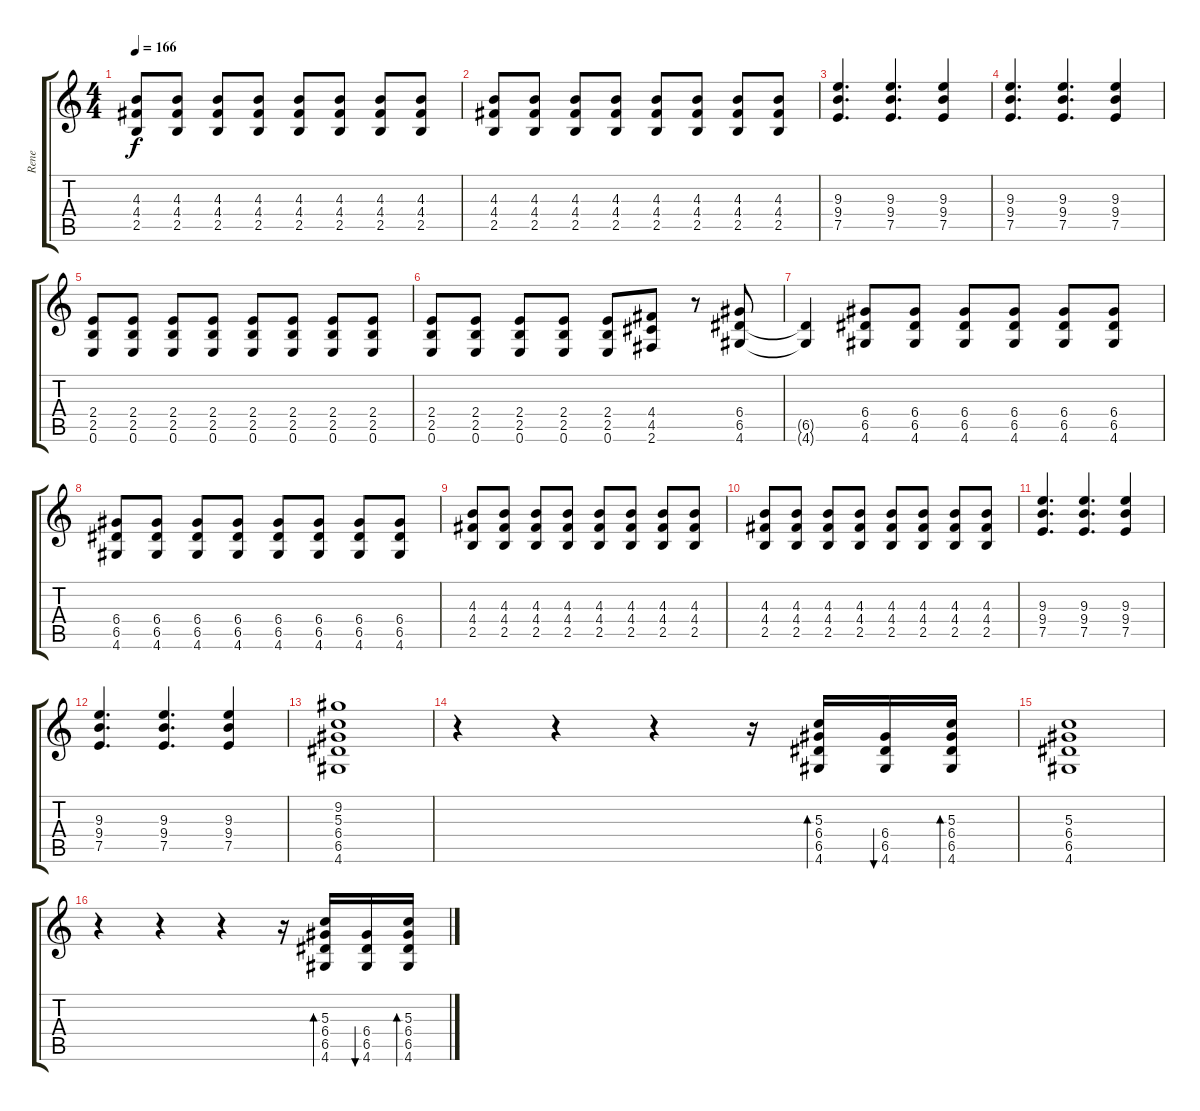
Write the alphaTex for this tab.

\track ("Rene" "Rene") {instrument overdrivenguitar}
\staff {score tabs}
\tuning (E4 B3 G3 D3 A2 E2) {hide}
\ts (4 4)
\tempo 166
\clef g2
\ks c
(4.3 4.4 2.5).8{dy f} (4.3 4.4 2.5).8 (4.3 4.4 2.5).8 (4.3 4.4 2.5).8 (4.3 4.4 2.5).8 (4.3 4.4 2.5).8 (4.3 4.4 2.5).8 (4.3 4.4 2.5).8 |
(4.3 4.4 2.5).8 (4.3 4.4 2.5).8 (4.3 4.4 2.5).8 (4.3 4.4 2.5).8 (4.3 4.4 2.5).8 (4.3 4.4 2.5).8 (4.3 4.4 2.5).8 (4.3 4.4 2.5).8 |
(9.3 9.4 7.5).4{d} (9.3 9.4 7.5).4{d} (9.3 9.4 7.5).4 |
(9.3 9.4 7.5).4{d} (9.3 9.4 7.5).4{d} (9.3 9.4 7.5).4 |
(2.4 2.5 0.6).8 (2.4 2.5 0.6).8 (2.4 2.5 0.6).8 (2.4 2.5 0.6).8 (2.4 2.5 0.6).8 (2.4 2.5 0.6).8 (2.4 2.5 0.6).8 (2.4 2.5 0.6).8 |
(2.4 2.5 0.6).8 (2.4 2.5 0.6).8 (2.4 2.5 0.6).8 (2.4 2.5 0.6).8 (2.4 2.5 0.6).8 (4.4 4.5 2.6).8 r.8 (6.4 6.5 4.6).8 |
(6.5{t} 4.6{t}).4 (6.4 6.5 4.6).8 (6.4 6.5 4.6).8 (6.4 6.5 4.6).8 (6.4 6.5 4.6).8 (6.4 6.5 4.6).8 (6.4 6.5 4.6).8 |
(6.4 6.5 4.6).8 (6.4 6.5 4.6).8 (6.4 6.5 4.6).8 (6.4 6.5 4.6).8 (6.4 6.5 4.6).8 (6.4 6.5 4.6).8 (6.4 6.5 4.6).8 (6.4 6.5 4.6).8 |
(4.3 4.4 2.5).8 (4.3 4.4 2.5).8 (4.3 4.4 2.5).8 (4.3 4.4 2.5).8 (4.3 4.4 2.5).8 (4.3 4.4 2.5).8 (4.3 4.4 2.5).8 (4.3 4.4 2.5).8 |
(4.3 4.4 2.5).8 (4.3 4.4 2.5).8 (4.3 4.4 2.5).8 (4.3 4.4 2.5).8 (4.3 4.4 2.5).8 (4.3 4.4 2.5).8 (4.3 4.4 2.5).8 (4.3 4.4 2.5).8 |
(9.3 9.4 7.5).4{d} (9.3 9.4 7.5).4{d} (9.3 9.4 7.5).4 |
(9.3 9.4 7.5).4{d} (9.3 9.4 7.5).4{d} (9.3 9.4 7.5).4 |
(9.2 5.3 6.4 6.5 4.6).1 |
r.4 r.4 r.4 r.16 (5.3 6.4 6.5 4.6).16{bd 30} (6.4 6.5 4.6).16{bu 30} (5.3 6.4 6.5 4.6).16{bd 30} |
(5.3 6.4 6.5 4.6).1 |
r.4 r.4 r.4 r.16 (5.3 6.4 6.5 4.6).16{bd 30} (6.4 6.5 4.6).16{bu 30} (5.3 6.4 6.5 4.6).16{bd 30}
